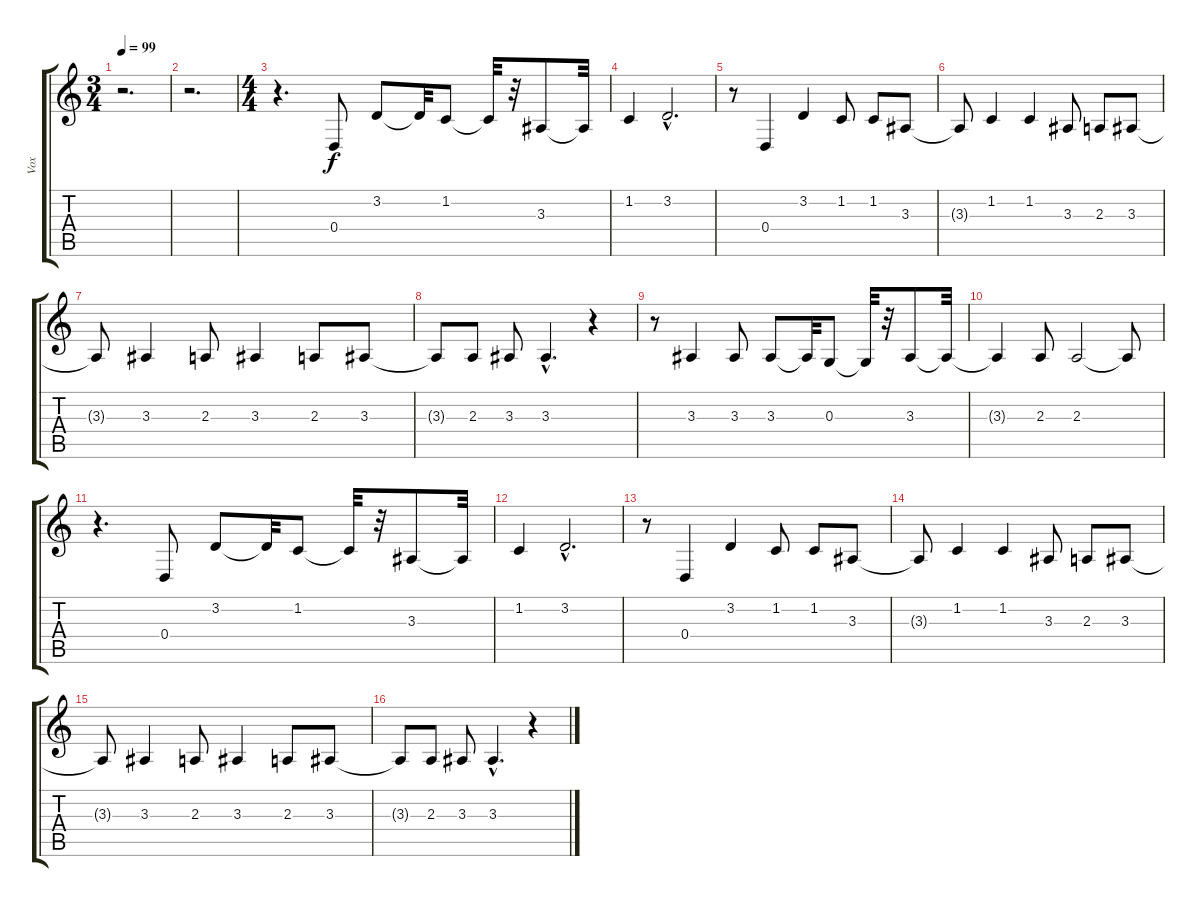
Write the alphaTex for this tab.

\track ("Vox" "Vox") {instrument harmonica}
\staff {score tabs}
\tuning (E4 B3 G3 D3 A2 E2) {hide}
\ts (3 4)
\tempo 99
\clef g2
\ks c
r.2{d dy f} |
r.2{d} |
\ts (4 4)
r.4{d} 0.4.8 3.2.8 3.2{t}.32 1.2.8 1.2{t}.32 r.32 3.3.8 3.3{t}.32 |
1.2.4 3.2{hac}.2{d} |
r.8 0.4.4 3.2.4 1.2.8 1.2.8 3.3.8 |
3.3{t}.8 1.2.4 1.2.4 3.3.8 2.3.8 3.3.8 |
3.3{t}.8 3.3.4 2.3.8 3.3.4 2.3.8 3.3.8 |
3.3{t}.8 2.3.8 3.3.8 3.3{hac}.4{d} r.4 |
r.8 3.3.4 3.3.8 3.3.8 3.3{t}.32 0.3.8 0.3{t}.32 r.32 3.3.8 3.3{t}.32 |
3.3{t}.4 2.3.8 2.3.2 2.3{t}.8 |
r.4{d} 0.4.8 3.2.8 3.2{t}.32 1.2.8 1.2{t}.32 r.32 3.3.8 3.3{t}.32 |
1.2.4 3.2{hac}.2{d} |
r.8 0.4.4 3.2.4 1.2.8 1.2.8 3.3.8 |
3.3{t}.8 1.2.4 1.2.4 3.3.8 2.3.8 3.3.8 |
3.3{t}.8 3.3.4 2.3.8 3.3.4 2.3.8 3.3.8 |
3.3{t}.8 2.3.8 3.3.8 3.3{hac}.4{d} r.4
